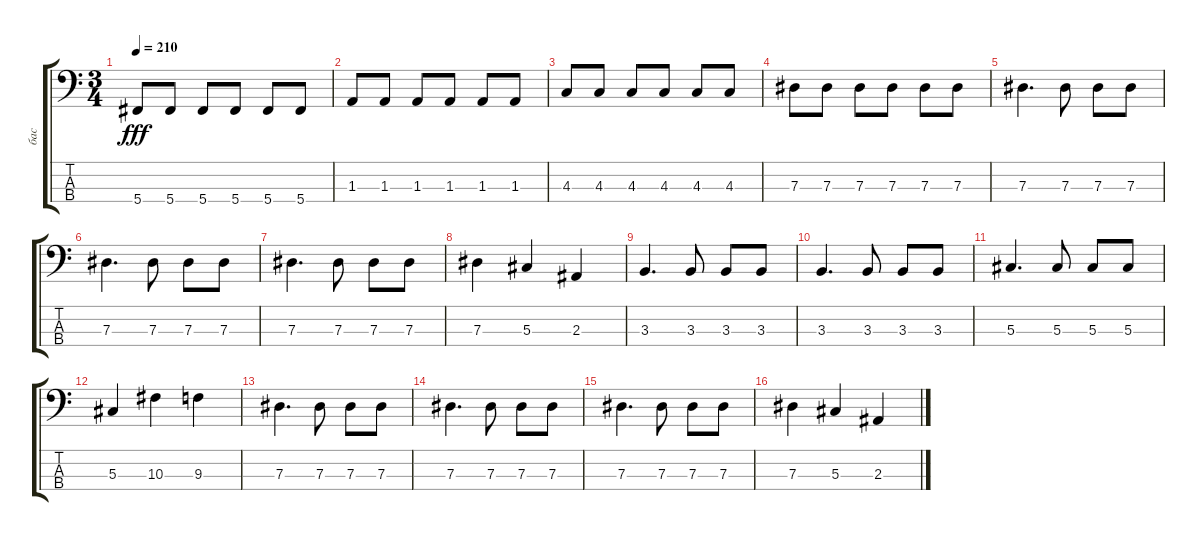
\track ("бас" "бас") {instrument electricbasspick}
\staff {score tabs}
\tuning (Gb2 Db2 Ab1 Db1) {hide}
\ts (3 4)
\tempo 210
\clef f4
\ks c
5.4.8{dy fff} 5.4.8 5.4.8 5.4.8 5.4.8 5.4.8 |
1.3.8 1.3.8 1.3.8 1.3.8 1.3.8 1.3.8 |
4.3.8 4.3.8 4.3.8 4.3.8 4.3.8 4.3.8 |
7.3.8 7.3.8 7.3.8 7.3.8 7.3.8 7.3.8 |
7.3.4{d} 7.3.8 7.3.8 7.3.8 |
7.3.4{d} 7.3.8 7.3.8 7.3.8 |
7.3.4{d} 7.3.8 7.3.8 7.3.8 |
7.3.4 5.3.4 2.3.4 |
3.3.4{d} 3.3.8 3.3.8 3.3.8 |
3.3.4{d} 3.3.8 3.3.8 3.3.8 |
5.3.4{d} 5.3.8 5.3.8 5.3.8 |
5.3.4 10.3.4 9.3.4 |
7.3.4{d} 7.3.8 7.3.8 7.3.8 |
7.3.4{d} 7.3.8 7.3.8 7.3.8 |
7.3.4{d} 7.3.8 7.3.8 7.3.8 |
7.3.4 5.3.4 2.3.4
